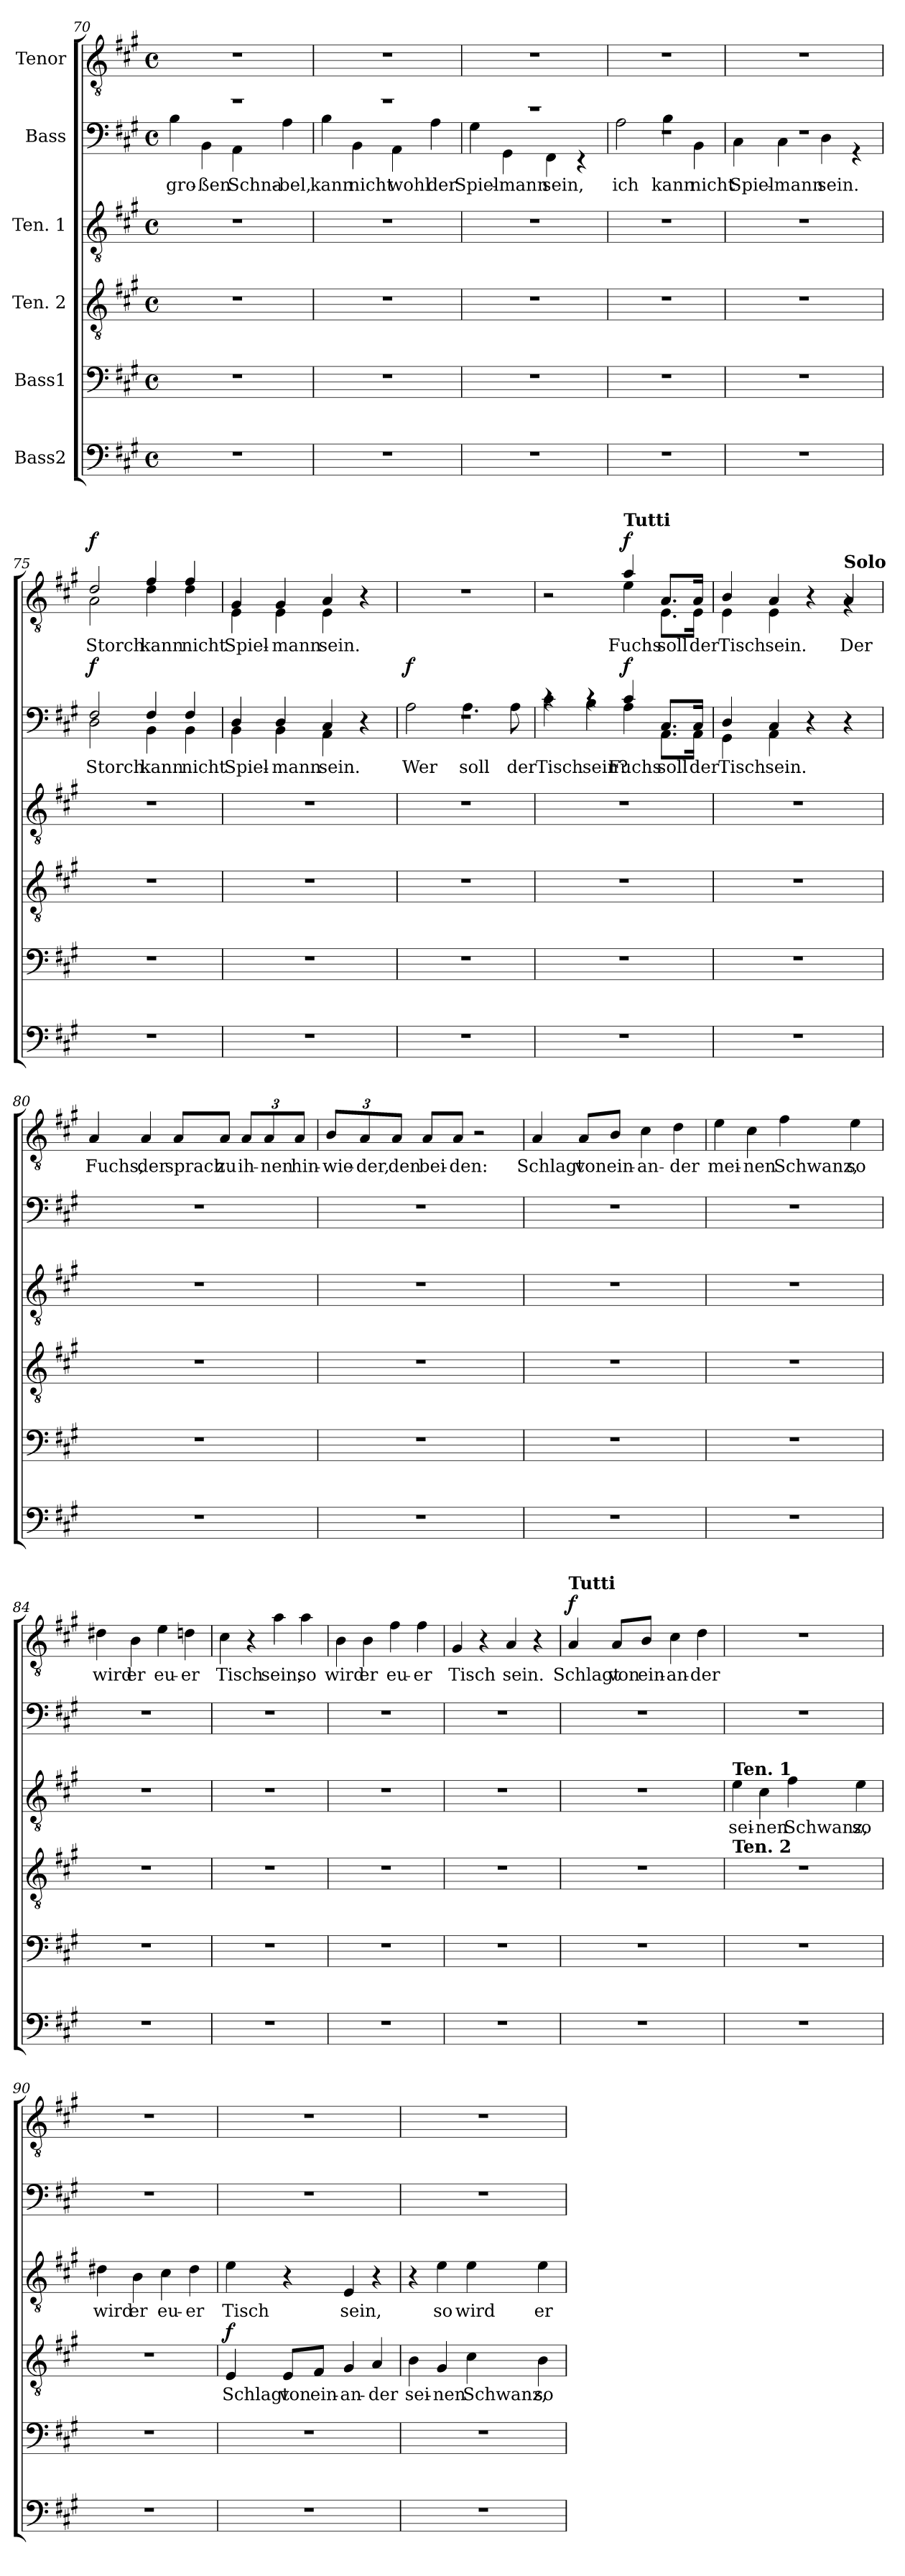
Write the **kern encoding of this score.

**kern	**kern	**kern	**text	**dynam	**kern	**text	**kern	**text	**dynam	**kern	**text	**dynam
*part6	*part5	*part4	*part4	*part4	*part3	*part3	*part2	*part2	*part2	*part1	*part1	*part1
*staff6	*staff5	*staff4	*staff4	*staff4	*staff3	*staff3	*staff2	*staff2	*staff2	*staff1	*staff1	*staff1
*I"Bass2	*I"Bass1	*I"Ten. 2	*	*	*I"Ten. 1	*	*I"Bass	*	*	*I"Tenor	*	*
*clefF4	*clefF4	*clefGv2	*	*	*clefGv2	*	*clefF4	*	*	*clefGv2	*	*
*k[f#c#g#]	*k[f#c#g#]	*k[f#c#g#]	*	*	*k[f#c#g#]	*	*k[f#c#g#]	*	*	*k[f#c#g#]	*	*
*M4/4	*M4/4	*M4/4	*	*	*M4/4	*	*M4/4	*	*	*M4/4	*	*
*met(c)	*met(c)	*met(c)	*	*	*met(c)	*	*met(c)	*	*	*met(c)	*	*
=70	=70	=70	=70	=70	=70	=70	=70	=70	=70	=70	=70	=70
*	*	*	*	*	*	*	*^	*	*	*	*	*
!	!	!	!	!	!	!	!	!	!LO:LY:b	!	!	!	!
1r	1r	1r	.	.	1r	.	1r	4B\	gro-	.	1r	.	.
!	!	!	!	!	!	!	!	!	!LO:LY:b	!	!	!	!
.	.	.	.	.	.	.	.	4BB\	-ßen	.	.	.	.
!	!	!	!	!	!	!	!	!	!LO:LY:b	!	!	!	!
.	.	.	.	.	.	.	.	4AA\	Schna-	.	.	.	.
!	!	!	!	!	!	!	!	!	!LO:LY:b	!	!	!	!
.	.	.	.	.	.	.	.	4A\	-bel,	.	.	.	.
=71	=71	=71	=71	=71	=71	=71	=71	=71	=71	=71	=71	=71	=71
!	!	!	!	!	!	!	!	!	!LO:LY:b	!	!	!	!
1r	1r	1r	.	.	1r	.	1r	4B\	kann	.	1r	.	.
!	!	!	!	!	!	!	!	!	!LO:LY:b	!	!	!	!
.	.	.	.	.	.	.	.	4BB\	nicht	.	.	.	.
!	!	!	!	!	!	!	!	!	!LO:LY:b	!	!	!	!
.	.	.	.	.	.	.	.	4AA\	wohl	.	.	.	.
!	!	!	!	!	!	!	!	!	!LO:LY:b	!	!	!	!
.	.	.	.	.	.	.	.	4A\	der	.	.	.	.
=72	=72	=72	=72	=72	=72	=72	=72	=72	=72	=72	=72	=72	=72
!	!	!	!	!	!	!	!	!	!LO:LY:b	!	!	!	!
1r	1r	1r	.	.	1r	.	1r	4G#\	Spiel-	.	1r	.	.
!	!	!	!	!	!	!	!	!	!LO:LY:b	!	!	!	!
.	.	.	.	.	.	.	.	4GG#\	-mann	.	.	.	.
!	!	!	!	!	!	!	!	!	!LO:LY:b	!	!	!	!
.	.	.	.	.	.	.	.	4FF#\	sein,	.	.	.	.
.	.	.	.	.	.	.	.	4r	.	.	.	.	.
!!LO:LB:g=z
=73	=73	=73	=73	=73	=73	=73	=73	=73	=73	=73	=73	=73	=73
!	!	!	!	!	!	!	!	!	!LO:LY:b	!	!	!	!
1r	1r	1r	.	.	1r	.	1rF	2A\	ich	.	1r	.	.
!	!	!	!	!	!	!	!	!	!LO:LY:b	!	!	!	!
.	.	.	.	.	.	.	.	4B\	kann	.	.	.	.
!	!	!	!	!	!	!	!	!	!LO:LY:b	!	!	!	!
.	.	.	.	.	.	.	.	4BB\	nicht	.	.	.	.
=74	=74	=74	=74	=74	=74	=74	=74	=74	=74	=74	=74	=74	=74
!	!	!	!	!	!	!	!	!	!LO:LY:b	!	!	!	!
1r	1r	1r	.	.	1r	.	1rF	4C#\	Spiel-	.	1r	.	.
!	!	!	!	!	!	!	!	!	!LO:LY:b	!	!	!	!
.	.	.	.	.	.	.	.	4C#\	-mann	.	.	.	.
!	!	!	!	!	!	!	!	!	!LO:LY:b	!	!	!	!
.	.	.	.	.	.	.	.	4D\	sein.	.	.	.	.
.	.	.	.	.	.	.	.	4r	.	.	.	.	.
=75	=75	=75	=75	=75	=75	=75	=75	=75	=75	=75	=75	=75	=75
!	!	!	!	!	!	!	!	!	!	!	!LO:TX:a:B:t=Tutti	!	!
!	!	!	!	!	!	!	!	!	!LO:LY:b	!LO:DY:a	!	!LO:LY:b	!LO:DY:a
*	*	*	*	*	*	*	*	*	*	*	*^	*	*
1r	1r	1r	.	.	1r	.	2F#/	2D\	Storch	f	2d/	2A\	Storch	f
!	!	!	!	!	!	!	!	!	!LO:LY:b	!	!	!	!LO:LY:b	!
.	.	.	.	.	.	.	4F#/	4BB\	kann	.	4f#/	4d\	kann	.
!	!	!	!	!	!	!	!	!	!LO:LY:b	!	!	!	!LO:LY:b	!
.	.	.	.	.	.	.	4F#/	4BB\	nicht	.	4f#/	4d\	nicht	.
=76	=76	=76	=76	=76	=76	=76	=76	=76	=76	=76	=76	=76	=76	=76
!	!	!	!	!	!	!	!	!	!LO:LY:b	!	!	!	!LO:LY:b	!
1r	1r	1r	.	.	1r	.	4D/	4BB\	Spiel-	.	4G#/	4E\	Spiel-	.
!	!	!	!	!	!	!	!	!	!LO:LY:b	!	!	!	!LO:LY:b	!
.	.	.	.	.	.	.	4D/	4BB\	-mann	.	4G#/	4E\	-mann	.
!	!	!	!	!	!	!	!	!	!LO:LY:b	!	!	!	!LO:LY:b	!
.	.	.	.	.	.	.	4C#/	4AA\	sein.	.	4A/	4E\	sein.	.
.	.	.	.	.	.	.	4r	4ryy	.	.	4r	4ryy	.	.
!!LO:LB:g=z
=77	=77	=77	=77	=77	=77	=77	=77	=77	=77	=77	=77	=77	=77	=77
!	!	!	!	!	!	!	!	!	!	!	!LO:TX:a:B:t=Solo	!	!	!
!	!	!	!	!	!	!	!	!	!LO:LY:b	!LO:DY:a	!	!	!	!
*	*	*	*	*	*	*	*	*	*	*	*v	*v	*	*
1r	1r	1r	.	.	1r	.	1rF	2A\	Wer	f	1r	.	.
!	!	!	!	!	!	!	!	!	!LO:LY:b	!	!	!	!
.	.	.	.	.	.	.	.	4.A\	soll	.	.	.	.
!	!	!	!	!	!	!	!	!	!LO:LY:b	!	!	!	!
.	.	.	.	.	.	.	.	8A\	der	.	.	.	.
=78	=78	=78	=78	=78	=78	=78	=78	=78	=78	=78	=78	=78	=78
!	!	!	!	!	!	!	!	!	!LO:LY:b	!	!	!	!
*	*	*	*	*	*	*	*	*	*	*	*^	*	*
1r	1r	1r	.	.	1r	.	4rc	4c#\	Tisch	.	2r	2ryy	.	.
!	!	!	!	!	!	!	!	!	!LO:LY:b	!	!	!	!	!
.	.	.	.	.	.	.	4rc	4B\	sein?	.	.	.	.	.
!	!	!	!	!	!	!	!	!	!	!	!LO:TX:a:B:t=Tutti	!	!	!
!	!	!	!	!	!	!	!	!	!LO:LY:b	!LO:DY:a	!	!	!LO:LY:b	!LO:DY:a
.	.	.	.	.	.	.	4c#/	4A\	Fuchs	f	4a/	4e\	Fuchs	f
!	!	!	!	!	!	!	!	!	!LO:LY:b	!	!	!	!LO:LY:b	!
.	.	.	.	.	.	.	8.C#/L	8.AA\L	soll	.	8.A/L	8.E\L	soll	.
!	!	!	!	!	!	!	!	!	!LO:LY:b	!	!	!	!LO:LY:b	!
.	.	.	.	.	.	.	16C#/Jk	16AA\Jk	der	.	16A/Jk	16E\Jk	der	.
=79	=79	=79	=79	=79	=79	=79	=79	=79	=79	=79	=79	=79	=79	=79
!	!	!	!	!	!	!	!	!	!LO:LY:b	!	!	!	!LO:LY:b	!
1r	1r	1r	.	.	1r	.	4D/	4GG#\	Tisch	.	4B/	4E\	Tisch	.
!	!	!	!	!	!	!	!	!	!LO:LY:b	!	!	!	!LO:LY:b	!
.	.	.	.	.	.	.	4C#/	4AA\	sein.	.	4A/	4E\	sein.	.
.	.	.	.	.	.	.	4r	4ryy	.	.	4r	4ryy	.	.
!	!	!	!	!	!	!	!	!	!	!	!LO:TX:a:B:t=Solo	!	!	!
!	!	!	!	!	!	!	!	!	!	!	!	!	!LO:LY:b	!
.	.	.	.	.	.	.	4r	4ryy	.	.	4A/	4rG	Der	.
!!LO:LB:g=z
=80	=80	=80	=80	=80	=80	=80	=80	=80	=80	=80	=80	=80	=80	=80
!	!	!	!	!	!	!	!	!	!	!	!	!	!LO:LY:b	!
*	*	*	*	*	*	*	*v	*v	*	*	*	*	*	*
*	*	*	*	*	*	*	*	*	*	*v	*v	*	*
1r	1r	1r	.	.	1r	.	1r	.	.	4A/	Fuchs,	.
!	!	!	!	!	!	!	!	!	!	!	!LO:LY:b	!
.	.	.	.	.	.	.	.	.	.	4A/	der	.
!	!	!	!	!	!	!	!	!	!	!	!LO:LY:b	!
.	.	.	.	.	.	.	.	.	.	8A/L	sprach	.
!	!	!	!	!	!	!	!	!	!	!	!LO:LY:b	!
.	.	.	.	.	.	.	.	.	.	8A/J	zu	.
!	!	!	!	!	!	!	!	!	!	!	!LO:LY:b	!
.	.	.	.	.	.	.	.	.	.	12A/L	ih-	.
!	!	!	!	!	!	!	!	!	!	!	!LO:LY:b	!
.	.	.	.	.	.	.	.	.	.	12A/	-nen	.
!	!	!	!	!	!	!	!	!	!	!	!LO:LY:b	!
.	.	.	.	.	.	.	.	.	.	12A/J	hin-	.
=81	=81	=81	=81	=81	=81	=81	=81	=81	=81	=81	=81	=81
!	!	!	!	!	!	!	!	!	!	!	!LO:LY:b	!
1r	1r	1r	.	.	1r	.	1r	.	.	12B/L	-wie-	.
!	!	!	!	!	!	!	!	!	!	!	!LO:LY:b	!
.	.	.	.	.	.	.	.	.	.	12A/	-der,	.
!	!	!	!	!	!	!	!	!	!	!	!LO:LY:b	!
.	.	.	.	.	.	.	.	.	.	12A/J	den	.
!	!	!	!	!	!	!	!	!	!	!	!LO:LY:b	!
.	.	.	.	.	.	.	.	.	.	8A/L	bei-	.
!	!	!	!	!	!	!	!	!	!	!	!LO:LY:b	!
.	.	.	.	.	.	.	.	.	.	8A/J	-den:	.
.	.	.	.	.	.	.	.	.	.	2r	.	.
!!LO:LB:g=z
=82	=82	=82	=82	=82	=82	=82	=82	=82	=82	=82	=82	=82
!	!	!	!	!	!	!	!	!	!	!	!LO:LY:b	!
1r	1r	1r	.	.	1r	.	1r	.	.	4A/	Schlagt	.
!	!	!	!	!	!	!	!	!	!	!	!LO:LY:b	!
.	.	.	.	.	.	.	.	.	.	8A/L	von	.
!	!	!	!	!	!	!	!	!	!	!	!LO:LY:b	!
.	.	.	.	.	.	.	.	.	.	8B/J	ein-	.
!	!	!	!	!	!	!	!	!	!	!	!LO:LY:b	!
.	.	.	.	.	.	.	.	.	.	4c#\	-an-	.
!	!	!	!	!	!	!	!	!	!	!	!LO:LY:b	!
.	.	.	.	.	.	.	.	.	.	4d\	-der	.
=83	=83	=83	=83	=83	=83	=83	=83	=83	=83	=83	=83	=83
!	!	!	!	!	!	!	!	!	!	!	!LO:LY:b	!
1r	1r	1r	.	.	1r	.	1r	.	.	4e\	mei-	.
!	!	!	!	!	!	!	!	!	!	!	!LO:LY:b	!
.	.	.	.	.	.	.	.	.	.	4c#\	-nen	.
!	!	!	!	!	!	!	!	!	!	!	!LO:LY:b	!
.	.	.	.	.	.	.	.	.	.	4f#\	Schwanz,	.
!	!	!	!	!	!	!	!	!	!	!	!LO:LY:b	!
.	.	.	.	.	.	.	.	.	.	4e\	so	.
=84	=84	=84	=84	=84	=84	=84	=84	=84	=84	=84	=84	=84
!	!	!	!	!	!	!	!	!	!	!	!LO:LY:b	!
1r	1r	1r	.	.	1r	.	1r	.	.	4d#X\	wird	.
!	!	!	!	!	!	!	!	!	!	!	!LO:LY:b	!
.	.	.	.	.	.	.	.	.	.	4B\	er	.
!	!	!	!	!	!	!	!	!	!	!	!LO:LY:b	!
.	.	.	.	.	.	.	.	.	.	4e\	eu-	.
!	!	!	!	!	!	!	!	!	!	!	!LO:LY:b	!
.	.	.	.	.	.	.	.	.	.	4dn\	-er	.
!!LO:PB:g=z
=85	=85	=85	=85	=85	=85	=85	=85	=85	=85	=85	=85	=85
!	!	!	!	!	!	!	!	!	!	!	!LO:LY:b	!
1r	1r	1r	.	.	1r	.	1r	.	.	4c#\	Tisch	.
.	.	.	.	.	.	.	.	.	.	4r	.	.
!	!	!	!	!	!	!	!	!	!	!	!LO:LY:b	!
.	.	.	.	.	.	.	.	.	.	4a\	sein,	.
!	!	!	!	!	!	!	!	!	!	!	!LO:LY:b	!
.	.	.	.	.	.	.	.	.	.	4a\	so	.
=86	=86	=86	=86	=86	=86	=86	=86	=86	=86	=86	=86	=86
!	!	!	!	!	!	!	!	!	!	!	!LO:LY:b	!
1r	1r	1r	.	.	1r	.	1r	.	.	4B\	wird	.
!	!	!	!	!	!	!	!	!	!	!	!LO:LY:b	!
.	.	.	.	.	.	.	.	.	.	4B\	er	.
!	!	!	!	!	!	!	!	!	!	!	!LO:LY:b	!
.	.	.	.	.	.	.	.	.	.	4f#\	eu-	.
!	!	!	!	!	!	!	!	!	!	!	!LO:LY:b	!
.	.	.	.	.	.	.	.	.	.	4f#\	-er	.
=87	=87	=87	=87	=87	=87	=87	=87	=87	=87	=87	=87	=87
!	!	!	!	!	!	!	!	!	!	!	!LO:LY:b	!
1r	1r	1r	.	.	1r	.	1r	.	.	4G#/	Tisch	.
.	.	.	.	.	.	.	.	.	.	4r	.	.
!	!	!	!	!	!	!	!	!	!	!	!LO:LY:b	!
.	.	.	.	.	.	.	.	.	.	4A/	sein.	.
.	.	.	.	.	.	.	.	.	.	4r	.	.
=88	=88	=88	=88	=88	=88	=88	=88	=88	=88	=88	=88	=88
!	!	!	!	!	!	!	!	!	!	!LO:TX:a:B:t=Tutti	!	!
!	!	!	!	!	!	!	!	!	!	!	!LO:LY:b	!LO:DY:a
1r	1r	1r	.	.	1r	.	1r	.	.	4A/	Schlagt	f
!	!	!	!	!	!	!	!	!	!	!	!LO:LY:b	!
.	.	.	.	.	.	.	.	.	.	8A/L	von	.
!	!	!	!	!	!	!	!	!	!	!	!LO:LY:b	!
.	.	.	.	.	.	.	.	.	.	8B/J	ein-	.
!	!	!	!	!	!	!	!	!	!	!	!LO:LY:b	!
.	.	.	.	.	.	.	.	.	.	4c#\	-an-	.
!	!	!	!	!	!	!	!	!	!	!	!LO:LY:b	!
.	.	.	.	.	.	.	.	.	.	4d\	-der	.
!!LO:LB:g=z
=89	=89	=89	=89	=89	=89	=89	=89	=89	=89	=89	=89	=89
!	!	!	!	!	!LO:TX:a:B:t=Ten. 1	!	!	!	!	!	!	!
!	!	!LO:TX:a:B:t=Ten. 2	!	!	!	!	!	!	!	!	!	!
!	!	!	!	!	!	!LO:LY:b	!	!	!	!	!	!
1r	1r	1r	.	.	4e\	sei-	1r	.	.	1r	.	.
!	!	!	!	!	!	!LO:LY:b	!	!	!	!	!	!
.	.	.	.	.	4c#\	-nen	.	.	.	.	.	.
!	!	!	!	!	!	!LO:LY:b	!	!	!	!	!	!
.	.	.	.	.	4f#\	Schwanz,	.	.	.	.	.	.
!	!	!	!	!	!	!LO:LY:b	!	!	!	!	!	!
.	.	.	.	.	4e\	so	.	.	.	.	.	.
=90	=90	=90	=90	=90	=90	=90	=90	=90	=90	=90	=90	=90
!	!	!	!	!	!	!LO:LY:b	!	!	!	!	!	!
1r	1r	1r	.	.	4d#X\	wird	1r	.	.	1r	.	.
!	!	!	!	!	!	!LO:LY:b	!	!	!	!	!	!
.	.	.	.	.	4B\	er	.	.	.	.	.	.
!	!	!	!	!	!	!LO:LY:b	!	!	!	!	!	!
.	.	.	.	.	4c#\	eu-	.	.	.	.	.	.
!	!	!	!	!	!	!LO:LY:b	!	!	!	!	!	!
.	.	.	.	.	4d#\	-er	.	.	.	.	.	.
=91	=91	=91	=91	=91	=91	=91	=91	=91	=91	=91	=91	=91
!	!	!	!LO:LY:b	!LO:DY:a	!	!LO:LY:b	!	!	!	!	!	!
1r	1r	4E/	Schlagt	f	4e\	Tisch	1r	.	.	1r	.	.
!	!	!	!LO:LY:b	!	!	!	!	!	!	!	!	!
.	.	8E/L	von	.	4r	.	.	.	.	.	.	.
!	!	!	!LO:LY:b	!	!	!	!	!	!	!	!	!
.	.	8F#/J	ein-	.	.	.	.	.	.	.	.	.
!	!	!	!LO:LY:b	!	!	!LO:LY:b	!	!	!	!	!	!
.	.	4G#/	-an-	.	4E/	sein,	.	.	.	.	.	.
!	!	!	!LO:LY:b	!	!	!	!	!	!	!	!	!
.	.	4A/	-der	.	4r	.	.	.	.	.	.	.
!!LO:LB:g=z
=92	=92	=92	=92	=92	=92	=92	=92	=92	=92	=92	=92	=92
*	*^	*	*	*	*	*	*	*	*	*	*	*
!	!	!	!	!LO:LY:b	!	!	!	!	!	!	!	!	!
1r	1r	1AAyy	4B\	sei-	.	4r	.	1r	.	.	1r	.	.
!	!	!	!	!LO:LY:b	!	!	!LO:LY:b	!	!	!	!	!	!
.	.	.	4G#/	-nen	.	4e\	so	.	.	.	.	.	.
!	!	!	!	!LO:LY:b	!	!	!LO:LY:b	!	!	!	!	!	!
.	.	.	4c#\	Schwanz,	.	4e\	wird	.	.	.	.	.	.
!	!	!	!	!LO:LY:b	!	!	!LO:LY:b	!	!	!	!	!	!
.	.	.	4B\	so	.	4e\	er	.	.	.	.	.	.
*	*v	*v	*	*	*	*	*	*	*	*	*	*	*
=	=	=	=	=	=	=	=	=	=	=	=	=
*-	*-	*-	*-	*-	*-	*-	*-	*-	*-	*-	*-	*-
